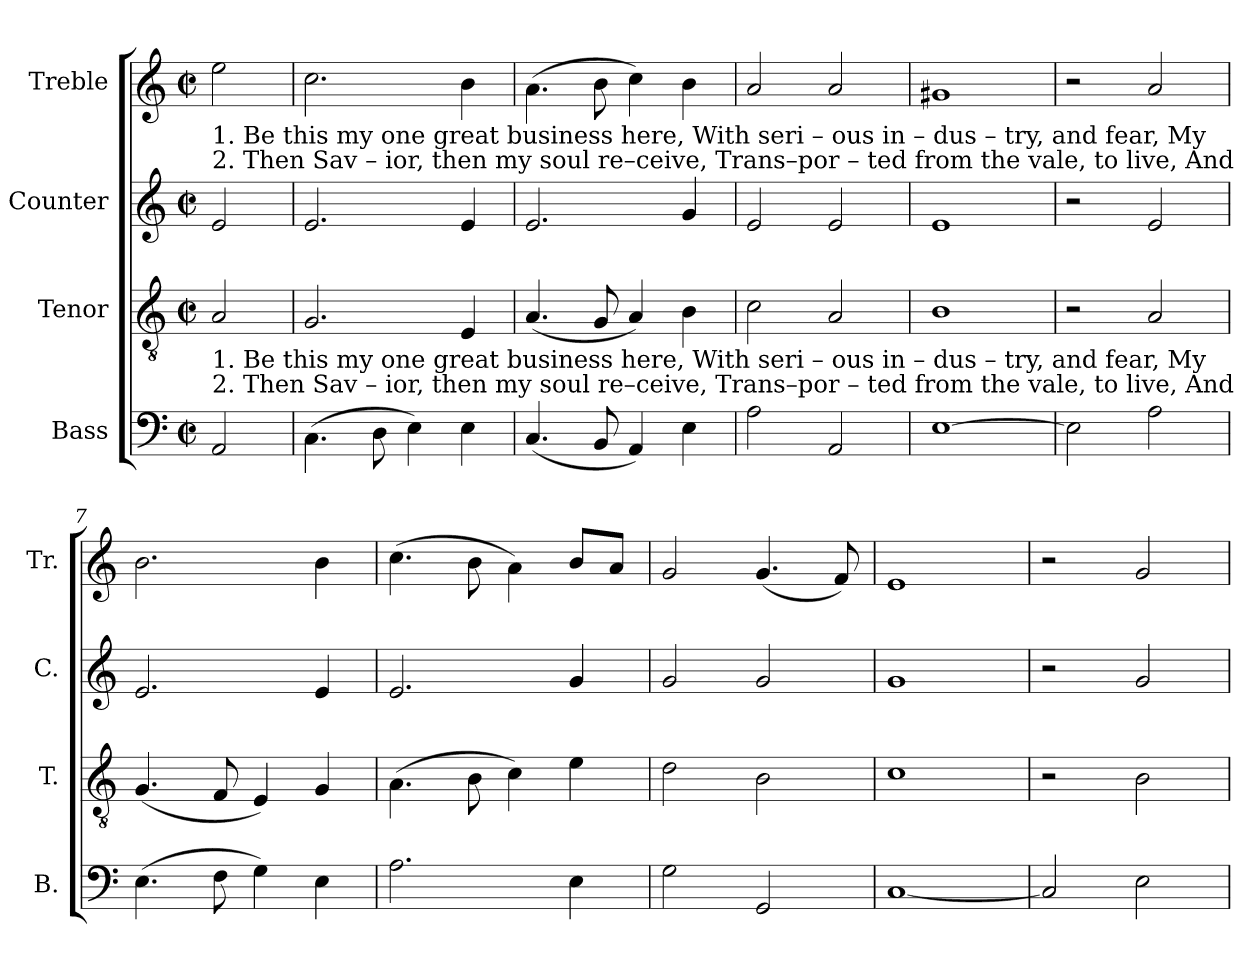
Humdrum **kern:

**kern	**kern	**kern	**kern
*part4	*part3	*part2	*part1
*staff4	*staff3	*staff2	*staff1
*I"Bass	*I"Tenor	*I"Counter	*I"Treble
*I'B.	*I'T.	*I'C.	*I'Tr.
*clefF4	*clefGv2	*clefG2	*clefG2
*k[]	*k[]	*k[]	*k[]
*M2/2	*M2/2	*M2/2	*M2/2
*met(c|)	*met(c|)	*met(c|)	*met(c|)
*MM100	*MM100	*MM100	*MM100
=1	=1	=1	=1
!	!	!	!LO:TX:b:t=1.   Be   this         my    one        great business  here,      With  seri    –    ous   in      –   dus –  try,  and       fear,       My
!	!	!	!LO:TX:b:t=2. Then Sav  –    ior,    then         my   soul  re–ceive,     Trans–por    –    ted   from       the    vale,   to        live,      And
!	!LO:TX:b:t=1.   Be   this         my    one        great business  here,      With  seri    –    ous   in      –   dus –  try,  and       fear,       My	!	!
!	!LO:TX:b:t=2. Then Sav  –    ior,    then         my   soul  re–ceive,     Trans–por    –    ted   from       the    vale,   to        live,      And	!	!
2AA/	2A/	2e/	2ee\
=2	=2	=2	=2
(>4.C\	2.G/	2.e/	2.cc\
8D\	.	.	.
4E\)	.	.	.
4E\	4E/	4e/	4b\
=3	=3	=3	=3
(<4.C/	(<4.A/	2.e/	(>4.a\
8BB/	8G/	.	8b\
4AA/)	4A/)	.	4cc\)
4E\	4B\	4g/	4b\
=4	=4	=4	=4
2A\	2c\	2e/	2a/
2AA/	2A/	2e/	2a/
=5	=5	=5	=5
[1E	1B	1e	1g#X
=6	=6	=6	=6
2E\]	2r	2r	2r
2A\	2A/	2e/	2a/
=7	=7	=7	=7
(>4.E\	(<4.G/	2.e/	2.b\
8F\	8F/	.	.
4G\)	4E/)	.	.
4E\	4G/	4e/	4b\
=8	=8	=8	=8
2.A\	(>4.A\	2.e/	(>4.cc\
.	8B\	.	8b\
.	4c\)	.	4a\)
4E\	4e\	4g/	8b/L
.	.	.	8a/J
=9	=9	=9	=9
2G\	2d\	2g/	2g/
2GG/	2B\	2g/	(<4.g/
.	.	.	8f/)
=10	=10	=10	=10
[1C	1c	1g	1e
=11	=11	=11	=11
2C/]	2r	2r	2r
2E\	2B\	2g/	2g/
=	=	=	=
*-	*-	*-	*-
